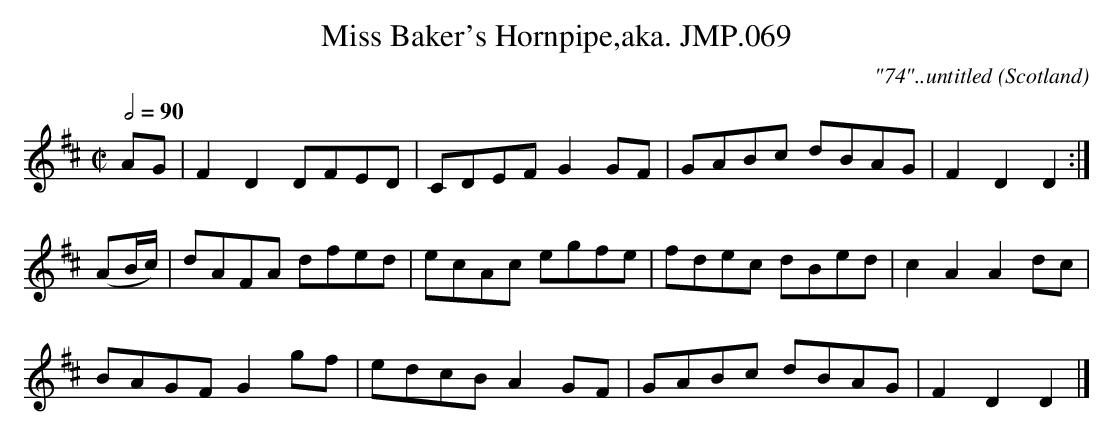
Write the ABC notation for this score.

X:1
T:Miss Baker's Hornpipe,aka. JMP.069
C:"74"..untitled
L:1/8
M:C|
O:Scotland
Q:1/2=90
K:D major
AG | F2 D2 DFED | CDEF G2 GF | GABc dBAG | F2 D2 D2 :|!
(AB/c/) | dAFA dfed | ecAc egfe | fdec dBed | c2 A2A2 dc |!
BAGF G2 gf | edcB A2 GF | GABc dBAG | F2 D2 D2|]
